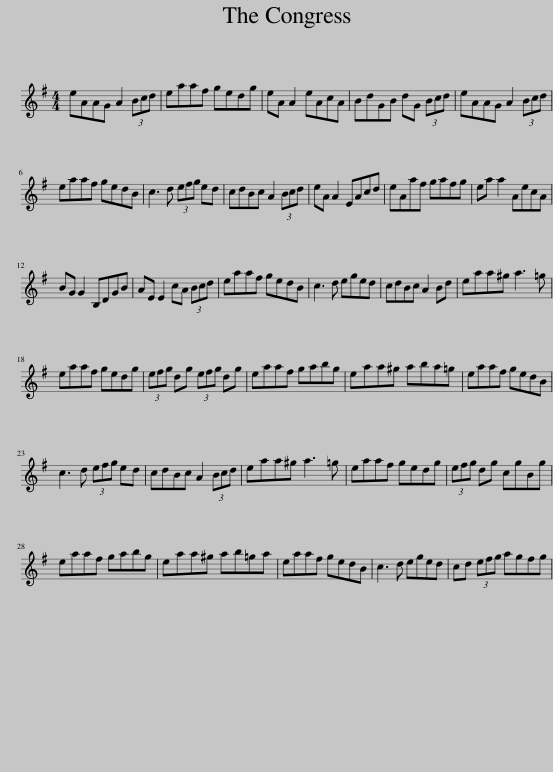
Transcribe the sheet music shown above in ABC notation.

X:1
L:1/8
M:4/4
I:linebreak $
K:G
V:1 treble
V:1
 eAAG A2 (3Bcd | eaaf gedg | eA A2 eAcA | BdGB dG (3Bcd | eAAG A2 (3Bcd |$ %5
 eaaf gedB | c3 d (3efg ed | cdBc A2 (3Bcd | eA A2 EAcd | eAaf gafg | %10
 ea a2 AecA |$ BG G2 B,DGB | AE E2 cA (3Bcd | eaaf gedB | c3 d eged | %15
 cdBc A2 Bd | eaa^g a3 =g |$ eaaf gedg | (3efg dg (3efg dg | eaaf gabg | %20
 eaa^g aba=g | eaaf gedB |$ c3 d (3efg ed | cdBc A2 (3Bcd | eaa^g a3 =g | %25
 eaaf gedg | (3efg dg cgBg |$ eaaf gabg | eaa^g ab=ga | eaaf gedB | %30
 c3 d eged | cd (3efg agfg | %32
